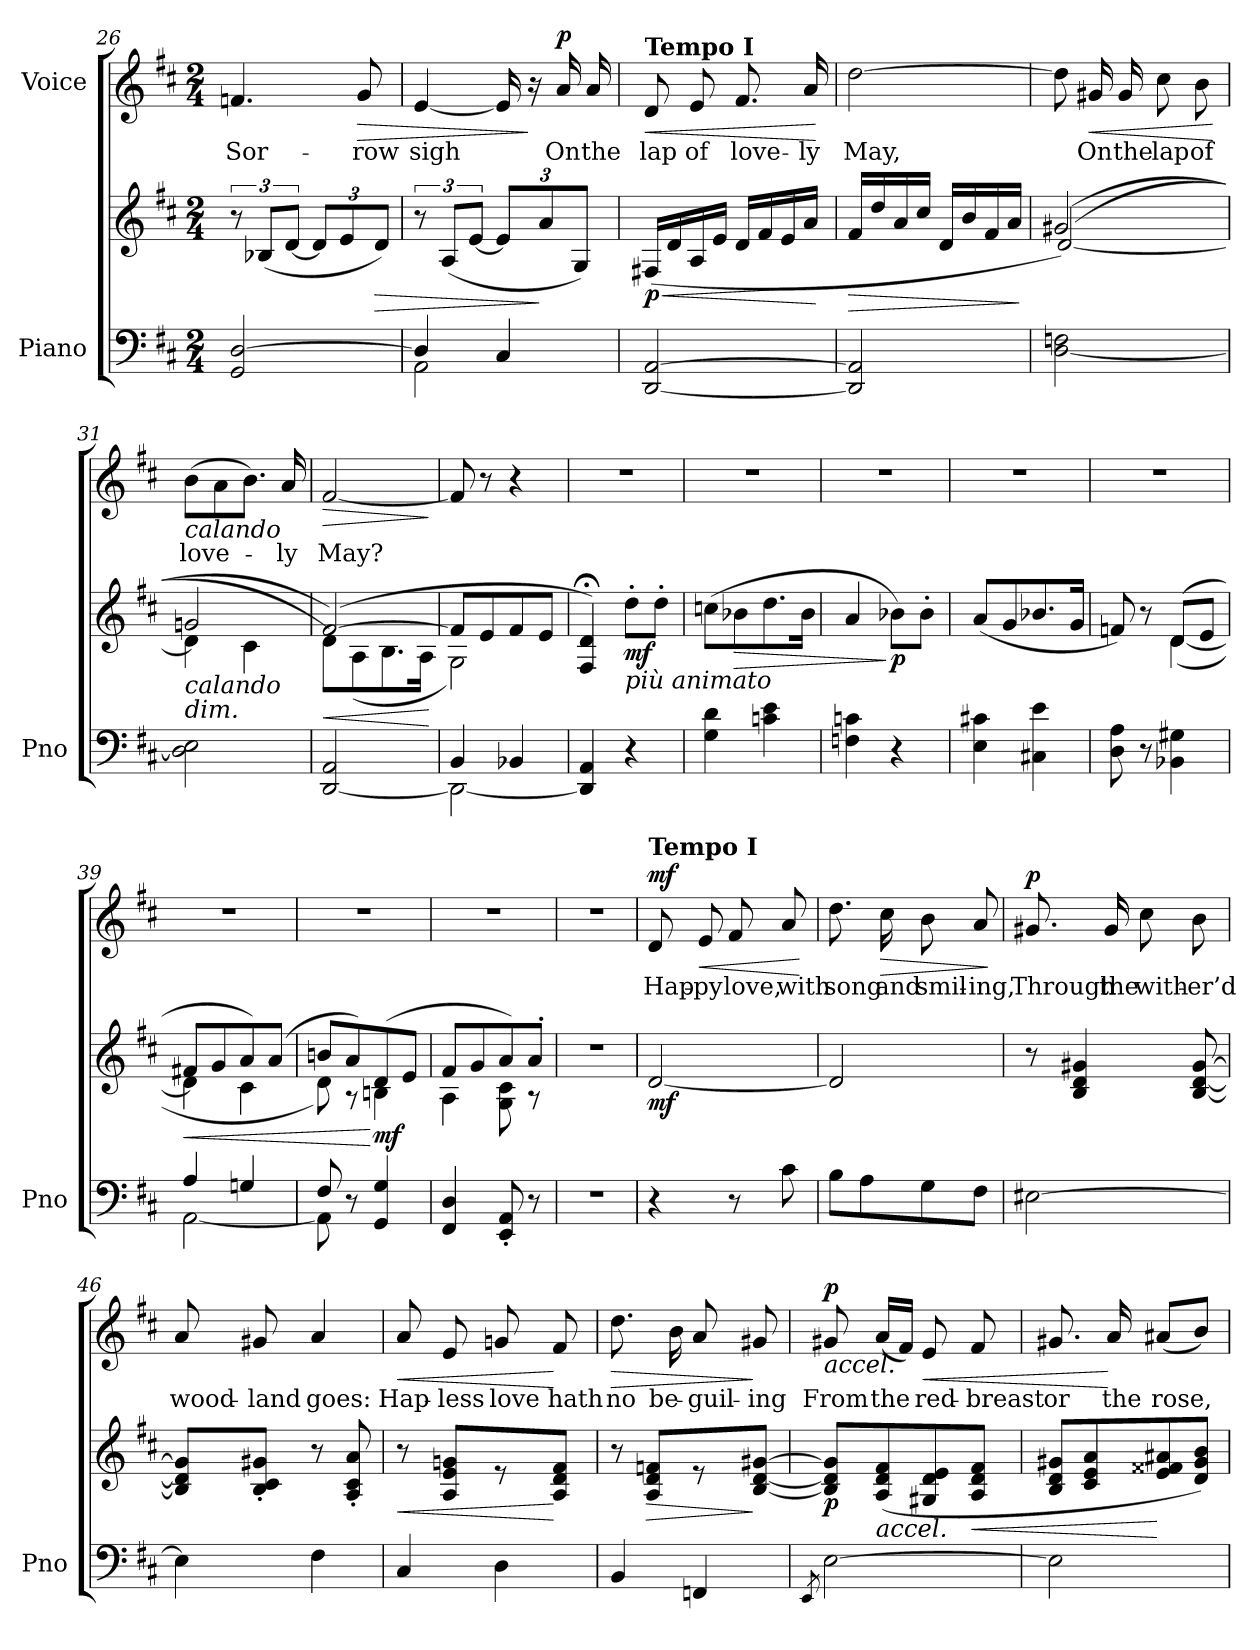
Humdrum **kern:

**kern	**kern	**dynam	**kern	**text	**dynam
*part2	*part2	*part2	*part1	*part1	*part1
*staff3	*staff2	*staff2/3	*staff1	*staff1	*staff1
*I"Piano	*	*	*I"Voice	*	*
*I'Pno	*	*	*	*	*
*clefF4	*clefG2	*	*clefG2	*	*
*k[f#c#]	*k[f#c#]	*	*k[f#c#]	*	*
*M2/4	*M2/4	*	*M2/4	*	*
=26	=26	=26	=26	=26	=26
!	!	!	!	!LO:LY:b	!
2GG/ [2D/	12r	.	4.fn/	Sor-	.
.	(12B-X/L	.	.	.	.
.	[12d/J	.	.	.	.
*	*Xbrackettup	*	*	*	*
.	12d/L]	.	.	.	.
.	12e/	.	.	.	.
!	!	!	!	!LO:LY:b	!LO:HP:b
.	.	.	8g/	-row	>
!	!	!LO:HP:b	!	!	!
.	12d/J)	>	.	.	.
!!LO:LB:g=z
=27	=27	=27	=27	=27	=27
*^	*	*	*	*	*
*	*	*brackettup	*	*	*	*
!	!	!	!	!	!LO:LY:b	!
4D/]	2AA\	12r	.	[4e/	sigh	.
.	.	(12A/L	.	.	.	.
.	.	[12e/J	.	.	.	.
*	*	*Xbrackettup	*	*	*	*
4C#/	.	12e/L]	.	16e/]	.	.
.	.	.	.	16r	.	]
.	.	12a/	]	.	.	.
!	!	!	!	!	!LO:LY:b	!LO:DY:a
.	.	.	.	16a/	On	p
.	.	12G/J)	.	.	.	.
!	!	!	!	!	!LO:LY:b	!
.	.	.	.	16a/	the	.
*v	*v	*	*	*	*	*
!!LO:PB:g=z
=28	=28	=28	=28	=28	=28
!	!	!	!LO:TX:a:B:t=Tempo I	!	!
!	!	!LO:HP:b	!	!LO:LY:b	!LO:HP:b
!	!	!LO:DY:n=1:b	!	!	!
[2DD/ [2AA/	(<16F#X/LL	< p	8d/	lap	<
.	16d/	.	.	.	.
!	!	!	!	!LO:LY:b	!
.	16A/	.	8e/	of	.
.	16e/JJ	.	.	.	.
!	!	!	!	!LO:LY:b	!
.	16d/LL	.	8.f#/	love-	.
.	16f#/	.	.	.	.
.	16e/	.	.	.	.
!	!	!	!	!LO:LY:b	!
.	16a/JJ	.	16a/	-ly	.
.	.	[	.	.	[
=29	=29	=29	=29	=29	=29
!	!	!LO:HP:b	!	!LO:LY:b	!
2DD/] 2AA/]	16f#/LL	>	[2dd\	May,	.
.	16dd/	.	.	.	.
.	16a/	.	.	.	.
.	16cc#/JJ	.	.	.	.
.	16d/LL	.	.	.	.
.	16b/	.	.	.	.
.	16f#/	.	.	.	.
.	16a/JJ	.	.	.	.
.	.	]	.	.	.
=30	=30	=30	=30	=30	=30
*	*^	*	*	*	*
[2D\ 2Fn\	(2g#X/)	(<[<2d/	.	8dd\]	.	.
!	!	!	!	!	!LO:LY:b	!LO:HP:b
.	.	.	.	16g#X/	On	<
!	!	!	!	!	!LO:LY:b	!
.	.	.	.	16g#/	the	.
!	!	!	!	!	!LO:LY:b	!
.	.	.	.	8cc#\	lap	.
!	!	!	!	!	!LO:LY:b	!
.	.	.	.	8b\	of	.
*	*v	*v	*	*	*	*
.	.	.	.	.	[
=31	=31	=31	=31	=31	=31
*	*^	*	*	*	*
!	!	!	!	!LO:TX:b:i:t=calando	!	!
!	!LO:TX:b:i:t=calando	!	!	!	!	!
!	!LO:TX:b:i:t=dim.	!	!	!	!	!
!	!	!	!	!	!LO:LY:b	!
2D\] 2E\	2gn/	4d\]	.	(8b\L	love-	.
.	.	.	.	8a\	.	.
.	.	4c#\	.	8.b\J)	.	.
!	!	!	!	!	!LO:LY:b	!
.	.	.	.	16a/	-ly	.
=32	=32	=32	=32	=32	=32	=32
!	!	!	!LO:HP:b	!	!LO:LY:b	!LO:HP:b
[<2DD/ 2AA/	([2f#/)	8d\L)	<	[2f#/	May?	>
.	.	(8A\	.	.	.	.
.	.	8.B\	.	.	.	.
.	.	16A\Jk	.	.	.	.
*	*v	*v	*	*	*	*
.	.	[	.	.	]
!!LO:PB:g=z
=33	=33	=33	=33	=33	=33
*^	*^	*	*	*	*
4BB/	2DD\_	8f#/L]	2G\)	.	8f#/]	.	.
.	.	8e/	.	.	8r	.	.
4BB-X/	.	8f#/	.	.	4r	.	.
.	.	8e/J	.	.	.	.	.
*v	*v	*	*	*	*	*	*
*	*v	*v	*	*	*	*
=34	=34	=34	=34	=34	=34
4DD/] 4AA/	4F#/;< 4d/;<)	.	2r	.	.
!	!LO:TX:b:i:t=più animato	!	!	!	!
!	!	!LO:DY:b	!	!	!
4r	8dd'\L	mf	.	.	.
.	8dd'\J	.	.	.	.
=35	=35	=35	=35	=35	=35
4G\ 4d\	(8ccn\L	.	2r	.	.
!	!	!LO:HP:b	!	!	!
.	8b-X\	>	.	.	.
4cn\ 4e\	8.dd\	.	.	.	.
.	16b-\Jk	.	.	.	.
=36	=36	=36	=36	=36	=36
4Fn\ 4cn\	4a/	.	2r	.	.
!	!	!LO:DY:n=1:b	!	!	!
4r	8b-X\L)	] p	.	.	.
.	8b-'\J	.	.	.	.
=37	=37	=37	=37	=37	=37
4E\ 4c#X\	(8a/L	.	2r	.	.
.	8g/	.	.	.	.
4C#X\ 4e\	8.b-X/	.	.	.	.
.	16g/Jk	.	.	.	.
=38	=38	=38	=38	=38	=38
*	*^	*	*	*	*
8D\ 8A\	8fn/)	4ryy	.	2r	.	.
8r	8r	.	.	.	.	.
4BB-X\ 4G#X\	(8d/L	([4d\	.	.	.	.
.	8e/J	.	.	.	.	.
!!LO:LB:g=z
=39	=39	=39	=39	=39	=39	=39
*^	*	*	*	*	*	*
!	!	!	!	!LO:HP:b	!	!	!
4A/	[2AA\	8f#X/L	4d\]	<	2r	.	.
.	.	8g/	.	.	.	.	.
4Gn/	.	8a/)	4c#\	.	.	.	.
.	.	(>8a/J	.	.	.	.	.
=40	=40	=40	=40	=40	=40	=40	=40
8F#/	8AA\]	8bn/L	8d\)	.	2r	.	.
8r	4.ryy	8a/)	8r	.	.	.	.
!	!	!	!	!LO:DY:n=1:b	!	!	!
4GG/ 4G/	.	(8d/	4Bn\	[ mf	.	.	.
.	.	8e/J	.	.	.	.	.
*v	*v	*	*	*	*	*	*
=41	=41	=41	=41	=41	=41	=41
4FF#/ 4D/	8f#/L	4A\	.	2r	.	.
.	8g/	.	.	.	.	.
8EE/' 8AA/'	8a/)	8G\ 8c#\	.	.	.	.
8r	8a'/J	8r	.	.	.	.
*	*v	*v	*	*	*	*
=42	=42	=42	=42	=42	=42
2r	2r	.	2r	.	.
=43	=43	=43	=43	=43	=43
!	!	!	!LO:TX:a:B:t=Tempo I	!	!
!	!	!LO:DY:b	!	!LO:LY:b	!LO:DY:a
4r	[2d/	mf	8d/	Hap-	mf
!	!	!	!	!LO:LY:b	!LO:HP:b
.	.	.	8e/	-py	<
!	!	!	!	!LO:LY:b	!
8r	.	.	8f#/	love,	.
!	!	!	!	!LO:LY:b	!
8c#\	.	.	8a/	with	.
.	.	.	.	.	[
=44	=44	=44	=44	=44	=44
!	!	!	!	!LO:LY:b	!
8B\L	2d/]	.	8.dd\	song	.
8A\	.	.	.	.	.
!	!	!	!	!LO:LY:b	!LO:HP:b
.	.	.	16cc#\	and	>
!	!	!	!	!LO:LY:b	!
8G\	.	.	8b\	smil-	.
!	!	!	!	!LO:LY:b	!
8F#\J	.	.	8a/	-ing,	.
.	.	.	.	.	]
!!LO:LB:g=z
=45	=45	=45	=45	=45	=45
!	!	!	!	!LO:LY:b	!LO:DY:a
[2E#X\	8r	.	8.g#X/	Through	p
.	4B/ 4d/ 4g#X/	.	.	.	.
!	!	!	!	!LO:LY:b	!
.	.	.	16g#/	the	.
!	!	!	!	!LO:LY:b	!
.	.	.	8cc#\	with-	.
!	!	!	!	!LO:LY:b	!
.	[8B/ [<8d/ [8g#/	.	8b\	-er’d	.
=46	=46	=46	=46	=46	=46
!	!	!	!	!LO:LY:b	!
4E#\]	8B/] 8d/] 8g#/]L	.	8a/	wood-	.
!	!	!	!	!LO:LY:b	!
.	8B/' 8c#/' 8g#X/'J	.	8g#X/	-land	.
!	!	!	!	!LO:LY:b	!
4F#\	8r	.	4a/	goes:	.
.	8A/' 8c#/' 8a/'	.	.	.	.
=47	=47	=47	=47	=47	=47
!	!	!LO:HP:b	!	!LO:LY:b	!LO:HP:b
4C#/	8r	<	8a/	Hap-	<
!	!	!	!	!LO:LY:b	!
.	8A/ 8e/ 8gn/L	.	8e/	-less	.
!	!	!	!	!LO:LY:b	!
4D\	8r	.	8gn/	love	.
!	!	!	!	!LO:LY:b	!
.	8A/ 8d/ 8f#/J	[	8f#/	hath	[
=48	=48	=48	=48	=48	=48
!	!	!	!	!LO:LY:b	!LO:HP:b
4BB/	8r	.	8.dd\	no	>
!	!	!LO:HP:b	!	!	!
.	8A/ 8d/ 8fn/L	>	.	.	.
!	!	!	!	!LO:LY:b	!
.	.	.	16b\	be-	.
!	!	!	!	!LO:LY:b	!
4FFn/	8r	.	8a/	-guil-	.
!	!	!	!	!LO:LY:b	!
.	[8B/ [8d/ [8g#X/J	]	8g#X/	-ing	]
!!LO:LB:g=z
=49	=49	=49	=49	=49	=49
8qEE/	.	.	.	.	.
!	!	!	!LO:TX:b:i:t=accel.	!	!
!	!	!LO:DY:b	!	!LO:LY:b	!LO:DY:a
[2E\	8B/] 8d/] 8g#/]L	p	8g#X/	From	p
!	!LO:TX:b:i:t=accel.	!	!	!	!
!	!	!	!	!LO:LY:b	!
.	(<8A/ 8d/ 8f#/	.	(16a/LL	the	.
.	.	.	16f#/JJ)	.	.
!	!	!	!	!LO:LY:b	!LO:HP:b
.	8G#X/ 8d/ 8e/	.	8e/	red-	<
!	!	!LO:HP:b	!	!LO:LY:b	!
.	8A/ 8d/ 8f#/J	<	8f#/	-breast	.
=50	=50	=50	=50	=50	=50
!	!	!	!	!LO:LY:b	!
2E\]	8B/ 8d/ 8g#X/L	.	8.g#X/	or	.
.	8c#/ 8e/ 8a/	.	.	.	.
!	!	!	!	!LO:LY:b	!
.	.	.	16a/	the	[
!	!	!	!	!LO:LY:b	!
.	8e/ 8f##X/ 8a#X/	[	(8a#X/L	rose,	.
.	8d/ 8g#/ 8b/J)	.	8b/J)	.	.
=	=	=	=	=	=
*-	*-	*-	*-	*-	*-
